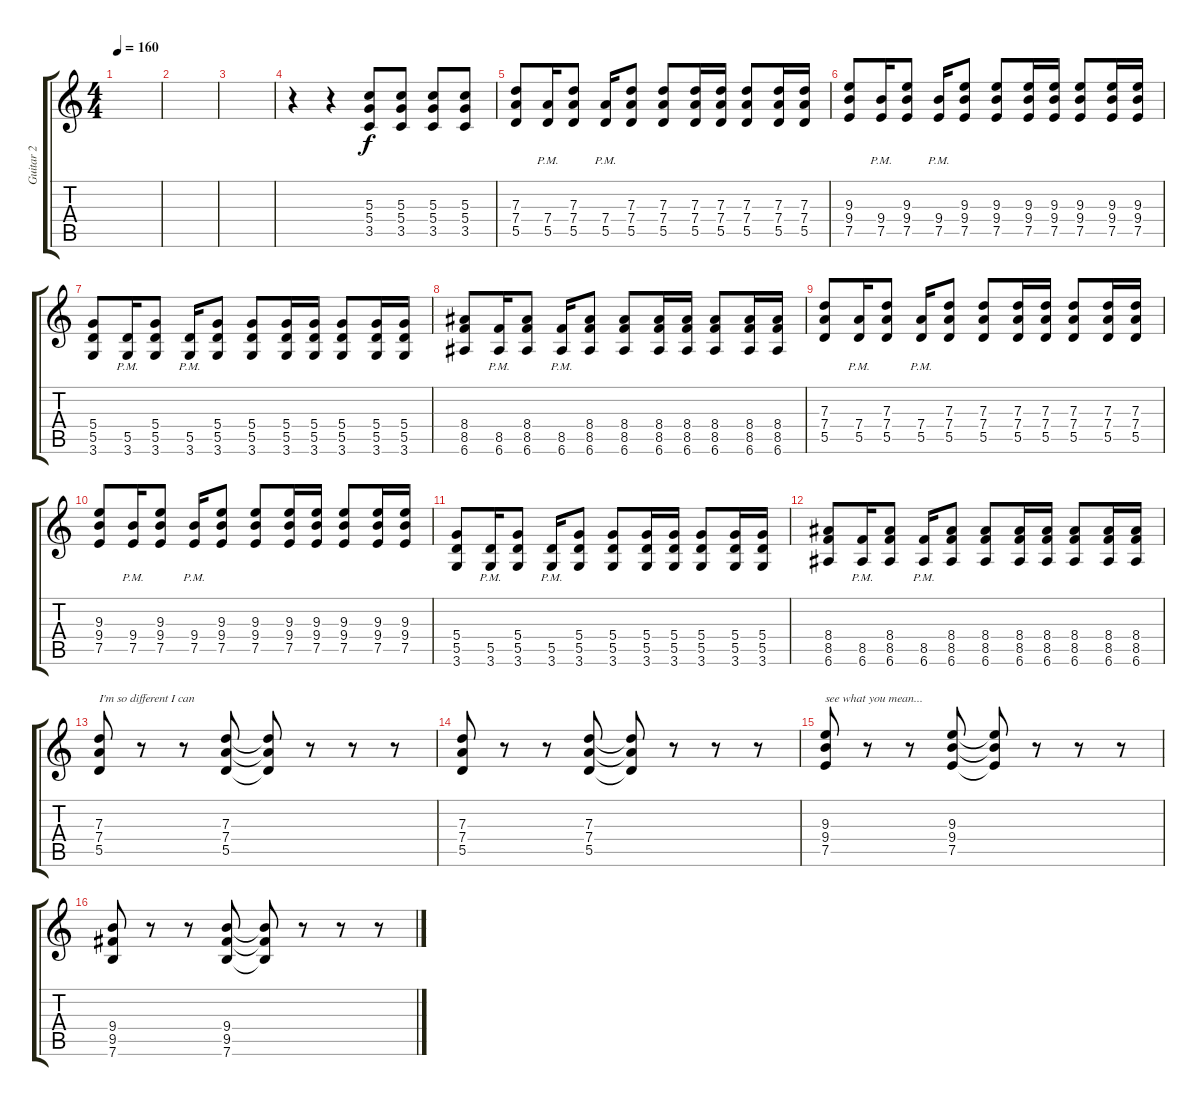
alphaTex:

\track ("Guitar 2" "Guitar 2") {instrument distortionguitar}
\staff {score tabs}
\tuning (E4 B3 G3 D3 A2 E2) {hide}
\ts (4 4)
\tempo 160
\clef g2
\ks c
|
|
|
r.4 r.4 (5.3 5.4 3.5).8 (5.3 5.4 3.5).8 (5.3 5.4 3.5).8 (5.3 5.4 3.5).8 |
(7.3 7.4 5.5).8 (7.4{pm} 5.5{pm}).16 (7.3 7.4 5.5).8 (7.4{pm} 5.5{pm}).16 (7.3 7.4 5.5).8 (7.3 7.4 5.5).8 (7.3 7.4 5.5).16 (7.3 7.4 5.5).16 (7.3 7.4 5.5).8 (7.3 7.4 5.5).16 (7.3 7.4 5.5).16 |
(9.3 9.4 7.5).8 (9.4{pm} 7.5{pm}).16 (9.3 9.4 7.5).8 (9.4{pm} 7.5{pm}).16 (9.3 9.4 7.5).8 (9.3 9.4 7.5).8 (9.3 9.4 7.5).16 (9.3 9.4 7.5).16 (9.3 9.4 7.5).8 (9.3 9.4 7.5).16 (9.3 9.4 7.5).16 |
(5.4 5.5 3.6).8 (5.5{pm} 3.6{pm}).16 (5.4 5.5 3.6).8 (5.5{pm} 3.6{pm}).16 (5.4 5.5 3.6).8 (5.4 5.5 3.6).8 (5.4 5.5 3.6).16 (5.4 5.5 3.6).16 (5.4 5.5 3.6).8 (5.4 5.5 3.6).16 (5.4 5.5 3.6).16 |
(8.4 8.5 6.6).8 (8.5{pm} 6.6{pm}).16 (8.4 8.5 6.6).8 (8.5{pm} 6.6{pm}).16 (8.4 8.5 6.6).8 (8.4 8.5 6.6).8 (8.4 8.5 6.6).16 (8.4 8.5 6.6).16 (8.4 8.5 6.6).8 (8.4 8.5 6.6).16 (8.4 8.5 6.6).16 |
(7.3 7.4 5.5).8 (7.4{pm} 5.5{pm}).16 (7.3 7.4 5.5).8 (7.4{pm} 5.5{pm}).16 (7.3 7.4 5.5).8 (7.3 7.4 5.5).8 (7.3 7.4 5.5).16 (7.3 7.4 5.5).16 (7.3 7.4 5.5).8 (7.3 7.4 5.5).16 (7.3 7.4 5.5).16 |
(9.3 9.4 7.5).8 (9.4{pm} 7.5{pm}).16 (9.3 9.4 7.5).8 (9.4{pm} 7.5{pm}).16 (9.3 9.4 7.5).8 (9.3 9.4 7.5).8 (9.3 9.4 7.5).16 (9.3 9.4 7.5).16 (9.3 9.4 7.5).8 (9.3 9.4 7.5).16 (9.3 9.4 7.5).16 |
(5.4 5.5 3.6).8 (5.5{pm} 3.6{pm}).16 (5.4 5.5 3.6).8 (5.5{pm} 3.6{pm}).16 (5.4 5.5 3.6).8 (5.4 5.5 3.6).8 (5.4 5.5 3.6).16 (5.4 5.5 3.6).16 (5.4 5.5 3.6).8 (5.4 5.5 3.6).16 (5.4 5.5 3.6).16 |
(8.4 8.5 6.6).8 (8.5{pm} 6.6{pm}).16 (8.4 8.5 6.6).8 (8.5{pm} 6.6{pm}).16 (8.4 8.5 6.6).8 (8.4 8.5 6.6).8 (8.4 8.5 6.6).16 (8.4 8.5 6.6).16 (8.4 8.5 6.6).8 (8.4 8.5 6.6).16 (8.4 8.5 6.6).16 |
(7.3 7.4 5.5).8{txt "I'm so different I can"} r.8 r.8 (7.3 7.4 5.5).8 (7.3{t} 7.4{t} 5.5{t}).8 r.8 r.8 r.8 |
(7.3 7.4 5.5).8 r.8 r.8 (7.3 7.4 5.5).8 (7.3{t} 7.4{t} 5.5{t}).8 r.8 r.8 r.8 |
(9.3 9.4 7.5).8{txt "see what you mean..."} r.8 r.8 (9.3 9.4 7.5).8 (9.3{t} 9.4{t} 7.5{t}).8 r.8 r.8 r.8 |
(9.4 9.5 7.6).8 r.8 r.8 (9.4 9.5 7.6).8 (9.4{t} 9.5{t} 7.6{t}).8 r.8 r.8 r.8
